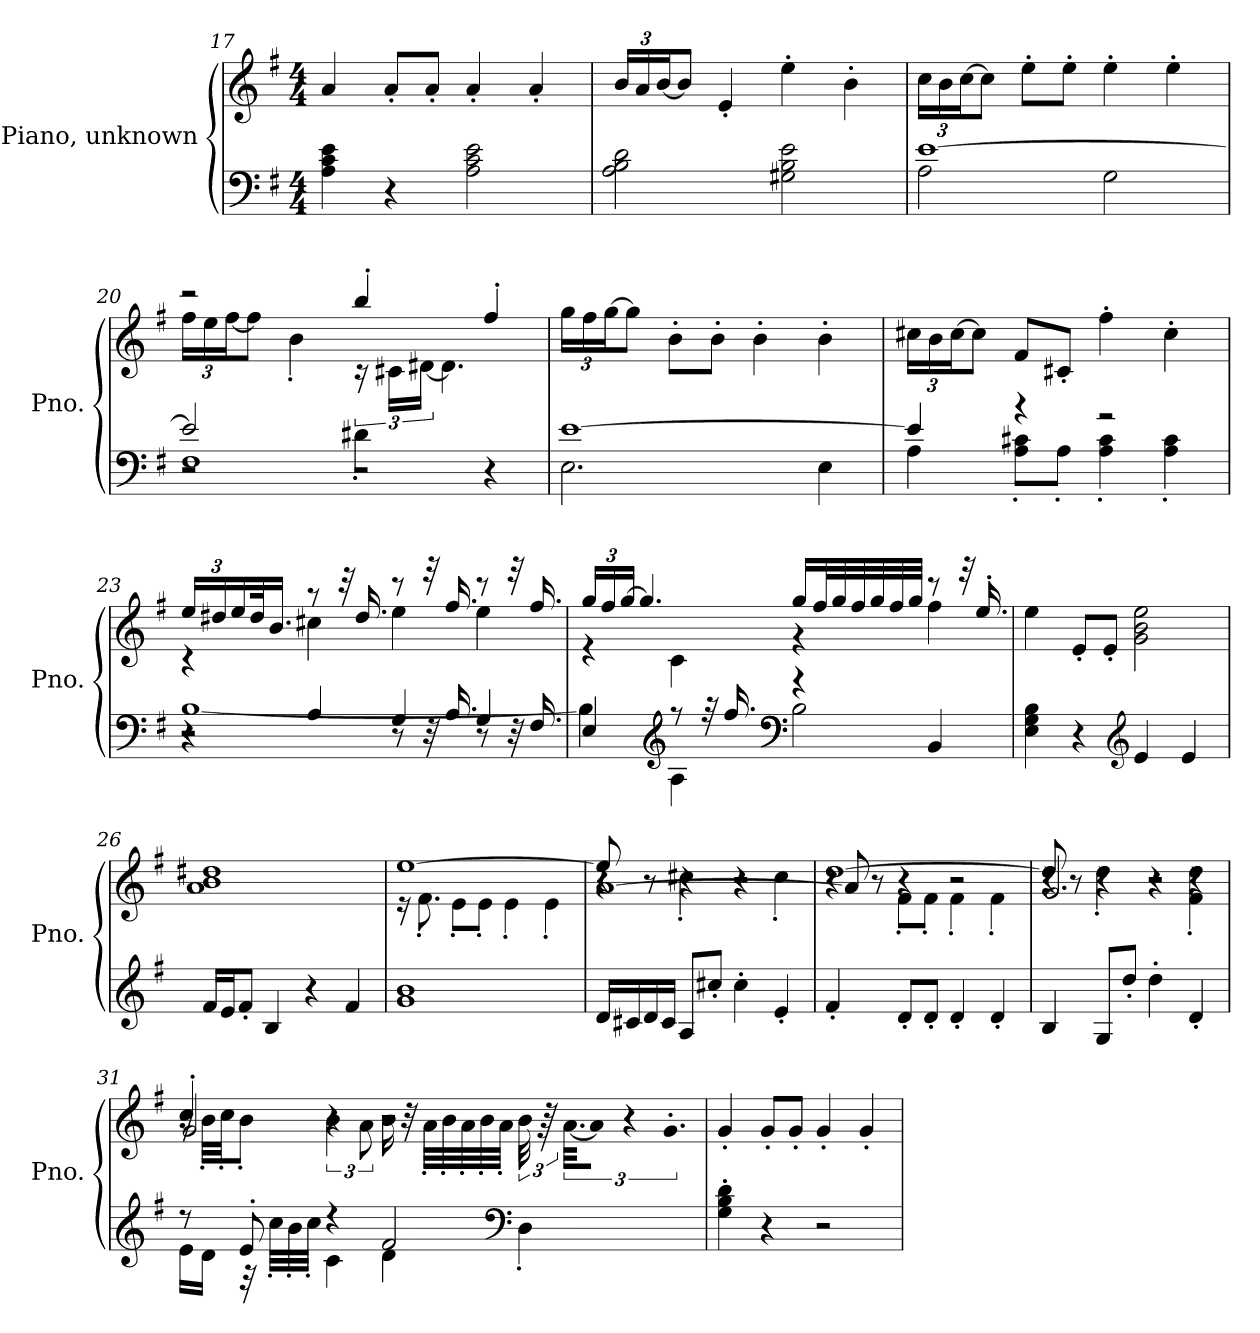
**kern	**kern
*part1	*part1
*staff2	*staff1
*I"Piano, unknown	*
*I'Pno.	*
*clefF4	*clefG2
*k[f#]	*k[f#]
*M4/4	*M4/4
=17	=17
4A\ 4c\ 4e\	4a/
4r	8a'/L
.	8a'/J
2A\ 2c\ 2e\	4a'/
.	4a'/
=18	=18
*	*Xbrackettup
2A\ 2B\ 2d\	24b/LL
.	24a/
.	[24b/J
.	8b/J]
.	4e'/
2G#X\ 2B\ 2e\	4ee'\
.	4b'\
=19	=19
*^	*
[1e	2A\	24cc\LL
.	.	24b\
.	.	[24cc\J
.	.	8cc\J]
.	.	8ee'\L
.	.	8ee'\J
.	2G\	4ee'\
.	.	4ee'\
!!LO:LB:g=z
=20	=20	=20
*	*^	*^
2e/]	2r	1F#	2r	24ff#\LL
.	.	.	.	24ee\
.	.	.	.	[24ff#\J
.	.	.	.	8ff#\J]
.	.	.	.	4b'\
*	*	*	*	*brackettup
2r	4d#X'\	.	4bb'/	24r
.	.	.	.	24c#X\LL
.	.	.	.	[24d#X\JJ
.	.	.	.	4.d#\]
.	4r	.	4ff#'/	.
*	*v	*v	*	*
*	*	*v	*v
=21	=21	=21
*	*	*Xbrackettup
[1e	2.E\	24gg\LL
.	.	24ff#\
.	.	[24gg\J
.	.	8gg\J]
.	.	8b'\L
.	.	8b'\J
.	.	4b'\
.	4E\	4b'\
=22	=22	=22
4e/]	4A\	24cc#X\LL
.	.	24b\
.	.	[24cc#\J
.	.	8cc#\J]
4r	8A\' 8c#X\'L	8f#/L
.	8A'\J	8c#X'/J
2r	4A\' 4c#\'	4ff#'\
.	4A\' 4c#\'	4cc#'\
!!LO:PB:g=z
=23	=23	=23
*	*^	*^
4r	[1B	2r	24ee/LL	4r
.	.	.	24dd#X/	.
.	.	.	24ee/	.
.	.	.	32dd#/K	.
.	.	.	16.b/JJ	.
4A/	.	.	8r	4cc#X\
.	.	.	32r	.
.	.	.	16.dd#/	.
8r	.	4G/	8r	4ee\
32r	.	.	32r	.
16.A/	.	.	16.ff#/	.
8r	.	4G/	8r	4ee\
32r	.	.	32r	.
16.F#/	.	.	16.ff#/	.
*	*v	*v	*	*
=24	=24	=24	=24
4E/	4B\]	24gg/LL	4r
.	.	24ff#/	.
.	.	[24gg/JJ	.
.	.	4.gg/]	.
*clefG2	*	*	*
8r	4A\	.	4c\
32r	.	.	.
16.ff#/	.	.	.
*clefF4	*	*	*
4r	2B\	16gg/LL	4r
.	.	32ff#/L	.
.	.	32gg/	.
.	.	32ff#/	.
.	.	32gg/	.
.	.	32ff#/	.
.	.	32gg/JJJ	.
4BB/	.	8r	4ff#\
.	.	32r	.
.	.	16.ee'/	.
*v	*v	*	*
*	*v	*v
=25	=25
4E\ 4G\ 4B\	4ee\
4r	8e'/L
.	8e'/J
*clefG2	*
4e/	2g\ 2b\ 2ee\
4e/	.
!!LO:LB:g=z
=26	=26
16f#/LL	1a 1b 1dd#X
16e/J	.
8f#'/J	.
4B/	.
4r	.
4f#/	.
=27	=27
*	*^
1g 1b	[1ee	16r
.	.	8.f#'\
.	.	8e'\L
.	.	8e'\J
.	.	4e'\
.	.	4e'\
=28	=28	=28
*	*	*^
16d/LL	8ee/]	4r	[1a
16c#X/	.	.	.
16d/	8r	.	.
16c#/JJ	.	.	.
8A/L	4r	4cc#X'\	.
8cc#X'/J	.	.	.
4cc#'\	2r	4r	.
4e'/	.	4cc#'\	.
=29	=29	=29	=29
4f#'/	[1dd	4r	8a/]
.	.	.	8r
8d'/L	.	8f#'\L	4r
8d'/J	.	8f#'\J	.
4d'/	.	4f#'\	2r
4d'/	.	4f#'\	.
=30	=30	=30	=30
4B/	8dd/]	4r	2.g/
.	8r	.	.
8G/L	4r	4dd'\	.
8dd'/J	.	.	.
4dd'\	2r	4r	.
4d'/	.	4f#\' 4dd\'	4r
!!LO:LB:g=z	!!	!!
=31	=31	=31	=31
*^	*	*	*
8r	16e\LL	4cc'/	16r	2g/
.	16d\JJ	.	32b'\LLL	.
.	.	.	32cc'\JJ	.
8e'/	32r	.	8b'\J	.
.	32cc'\LLL	.	.	.
.	32b'\	.	.	.
.	32cc'\JJJ	.	.	.
*	*	*	*brackettup	*
4r	4c\	4r	6b\	.
.	.	.	12a\	.
2f#/	4d\	2r	16b\	2r
.	.	.	32r	.
.	.	.	32a'\LLL	.
.	.	.	32b'\	.
.	.	.	32a'\	.
.	.	.	32b'\	.
.	.	.	32a'\JJJ	.
*clefF4	*	*	*	*
.	4D'\	.	48b\	.
.	.	.	96r	.
.	.	.	[48.a\KLL	.
.	.	.	16a\JJ]	.
.	.	.	32r	.
.	.	.	16.g'\	.
*v	*v	*	*	*
*	*v	*v	*v
=32	=32
4G\' 4B\' 4d\'	4g'/
4r	8g'/L
.	8g'/J
2r	4g'/
.	4g'/
=	=
*-	*-
